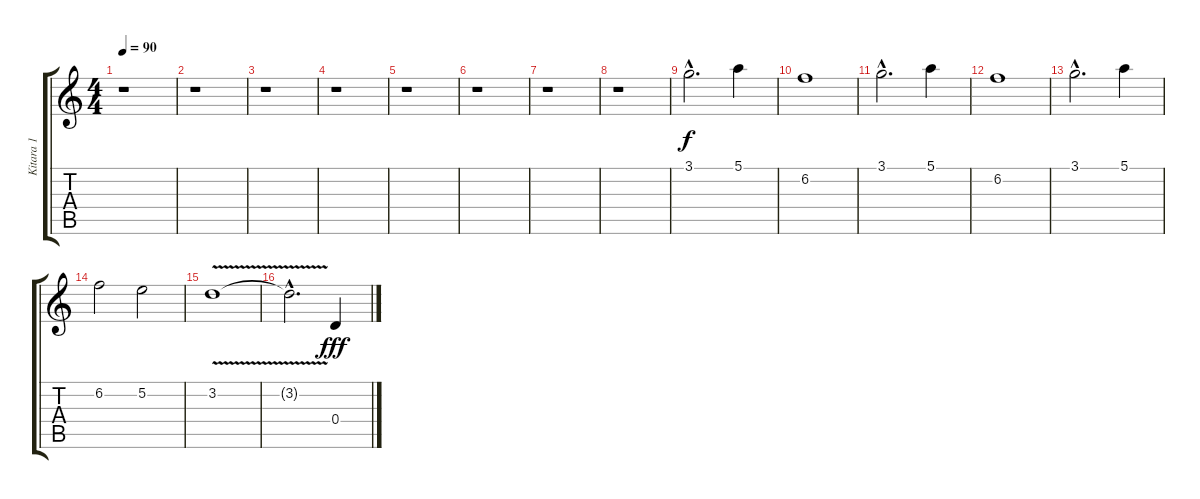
\track ("Kitara 1" "Kitara 1") {instrument distortionguitar}
\staff {score tabs}
\tuning (E4 B3 G3 D3 A2 D2) {hide}
\ts (4 4)
\tempo 90
\clef g2
\ks c
r.1{dy f} |
r.1 |
r.1 |
r.1 |
r.1 |
r.1 |
r.1 |
r.1 |
3.1{hac}.2{d volume 13} 5.1.4 |
6.2.1 |
3.1{hac}.2{d} 5.1.4 |
6.2.1 |
3.1{hac}.2{d} 5.1.4 |
6.2.2 5.2.2 |
3.2{v}.1 |
3.2{hac t}.2{d} 0.4.4{dy fff volume 16}
